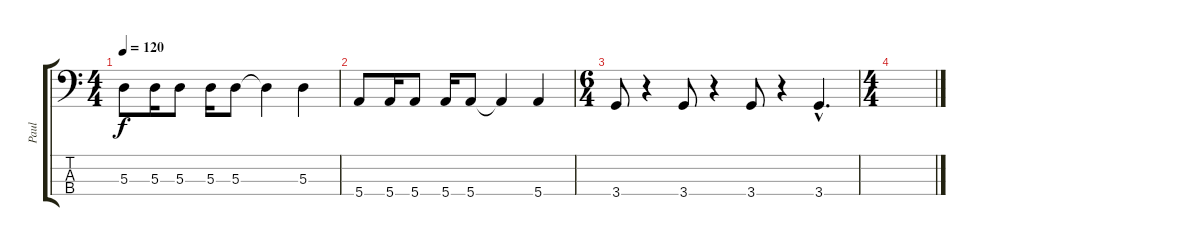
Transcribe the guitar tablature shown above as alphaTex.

\track ("Paul" "Paul") {instrument electricbasspick}
\staff {score tabs}
\tuning (G2 D2 A1 E1) {hide}
\ts (4 4)
\tempo 120
\clef f4
\ks c
5.3.8{dy f} 5.3.16 5.3.8 5.3.16 5.3.8 5.3{t}.4 5.3.4 |
5.4.8 5.4.16 5.4.8 5.4.16 5.4.8 5.4{t}.4 5.4.4 |
\ts (6 4)
3.4.8 r.4 3.4.8 r.4 3.4.8 r.4 3.4{hac}.4{d} |
\ts (4 4)
